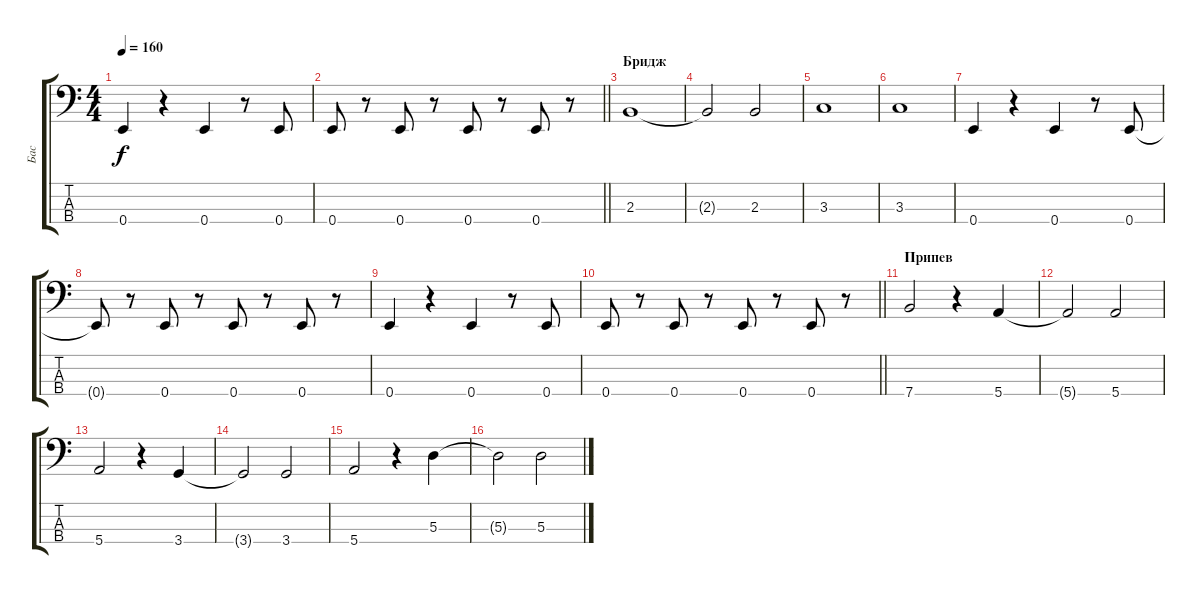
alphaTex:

\track ("Бас" "Бас") {instrument electricbassfinger}
\staff {score tabs}
\tuning (G2 D2 A1 E1) {hide}
\ts (4 4)
\tempo 160
\clef f4
\ks c
0.4.4{dy f} r.4 0.4.4 r.8 0.4.8 |
\barLineRight lightlight
0.4.8 r.8 0.4.8 r.8 0.4.8 r.8 0.4.8 r.8 |
\section ("" "Бридж")
2.3.1{volume 14} |
2.3{t}.2 2.3.2 |
3.3.1 |
3.3.1 |
0.4.4 r.4 0.4.4 r.8 0.4.8 |
0.4{t}.8 r.8 0.4.8 r.8 0.4.8 r.8 0.4.8 r.8 |
0.4.4 r.4 0.4.4 r.8 0.4.8 |
\barLineRight lightlight
0.4.8 r.8 0.4.8 r.8 0.4.8 r.8 0.4.8 r.8 |
\section ("" "Припев")
7.4.2 r.4 5.4.4 |
5.4{t}.2 5.4.2 |
5.4.2 r.4 3.4.4 |
3.4{t}.2 3.4.2 |
5.4.2 r.4 5.3.4 |
5.3{t}.2 5.3.2
